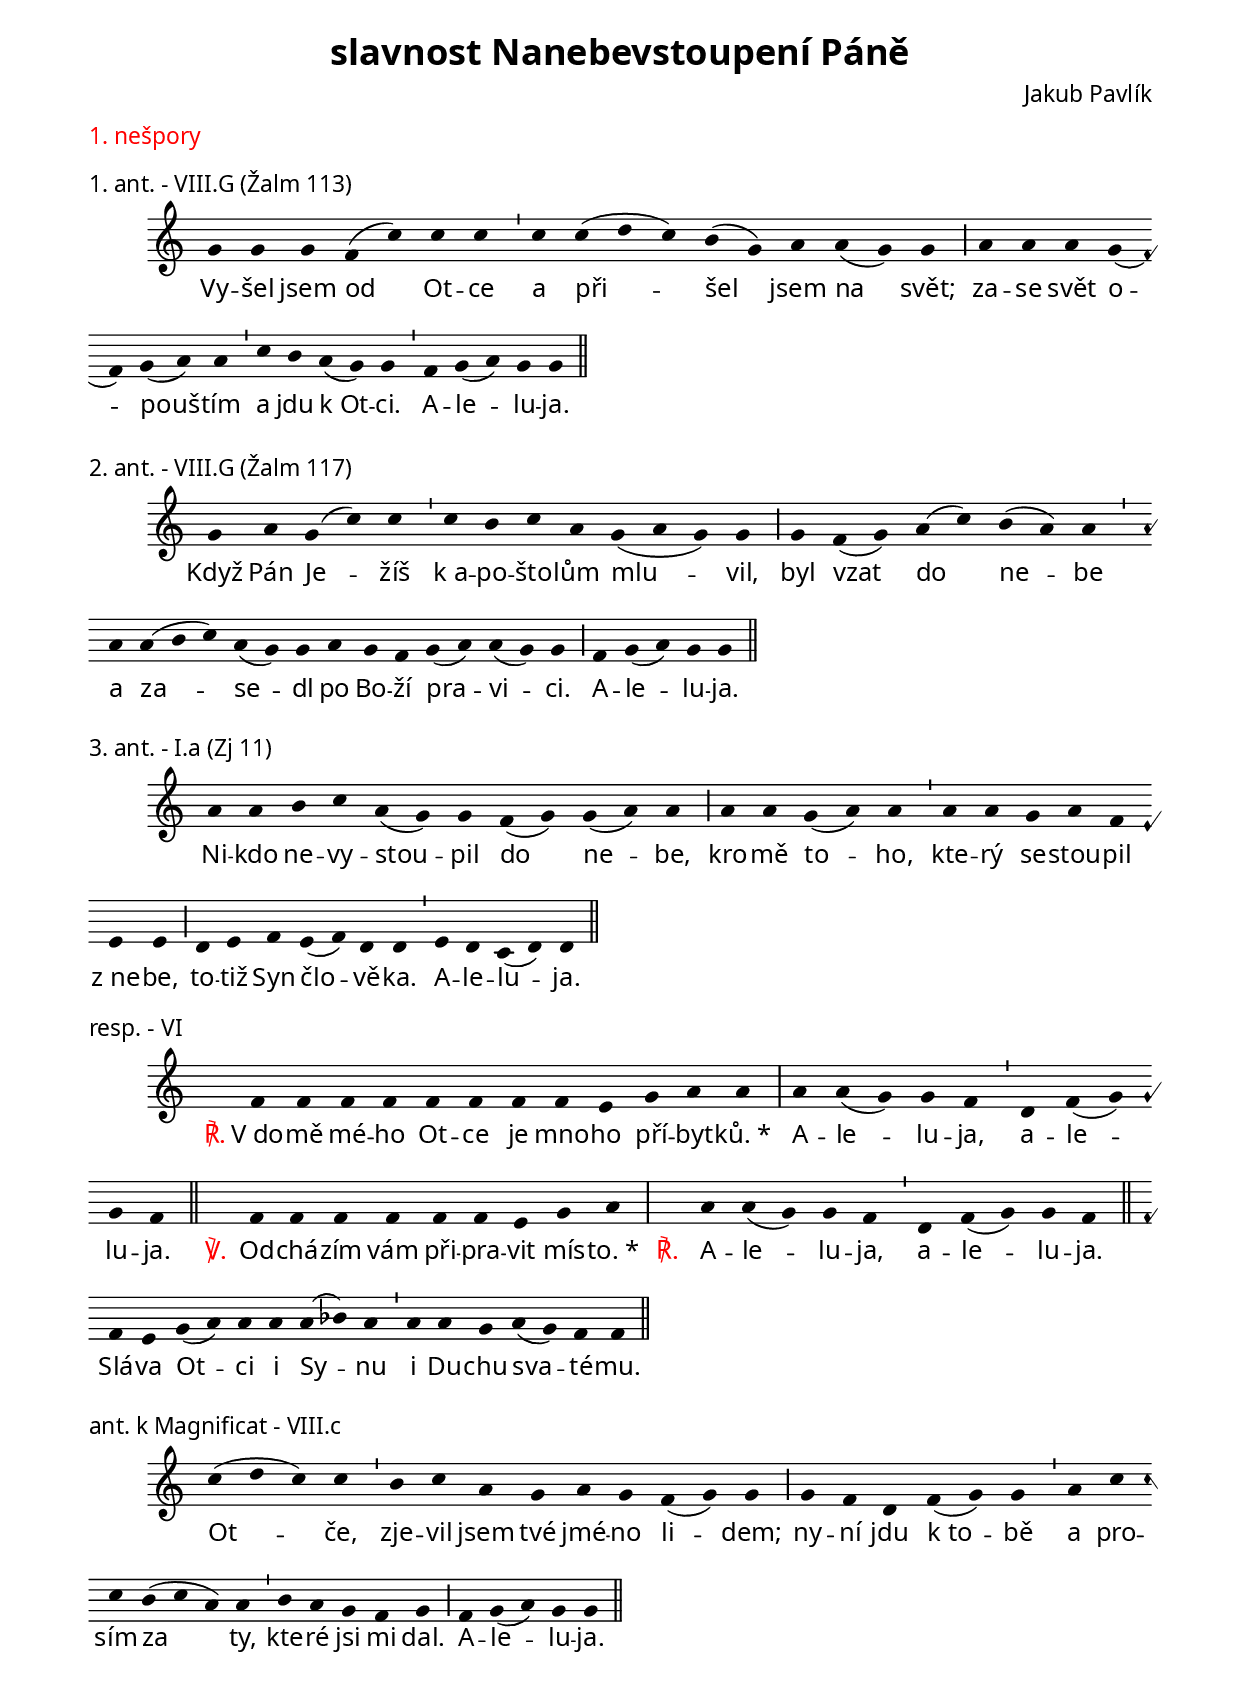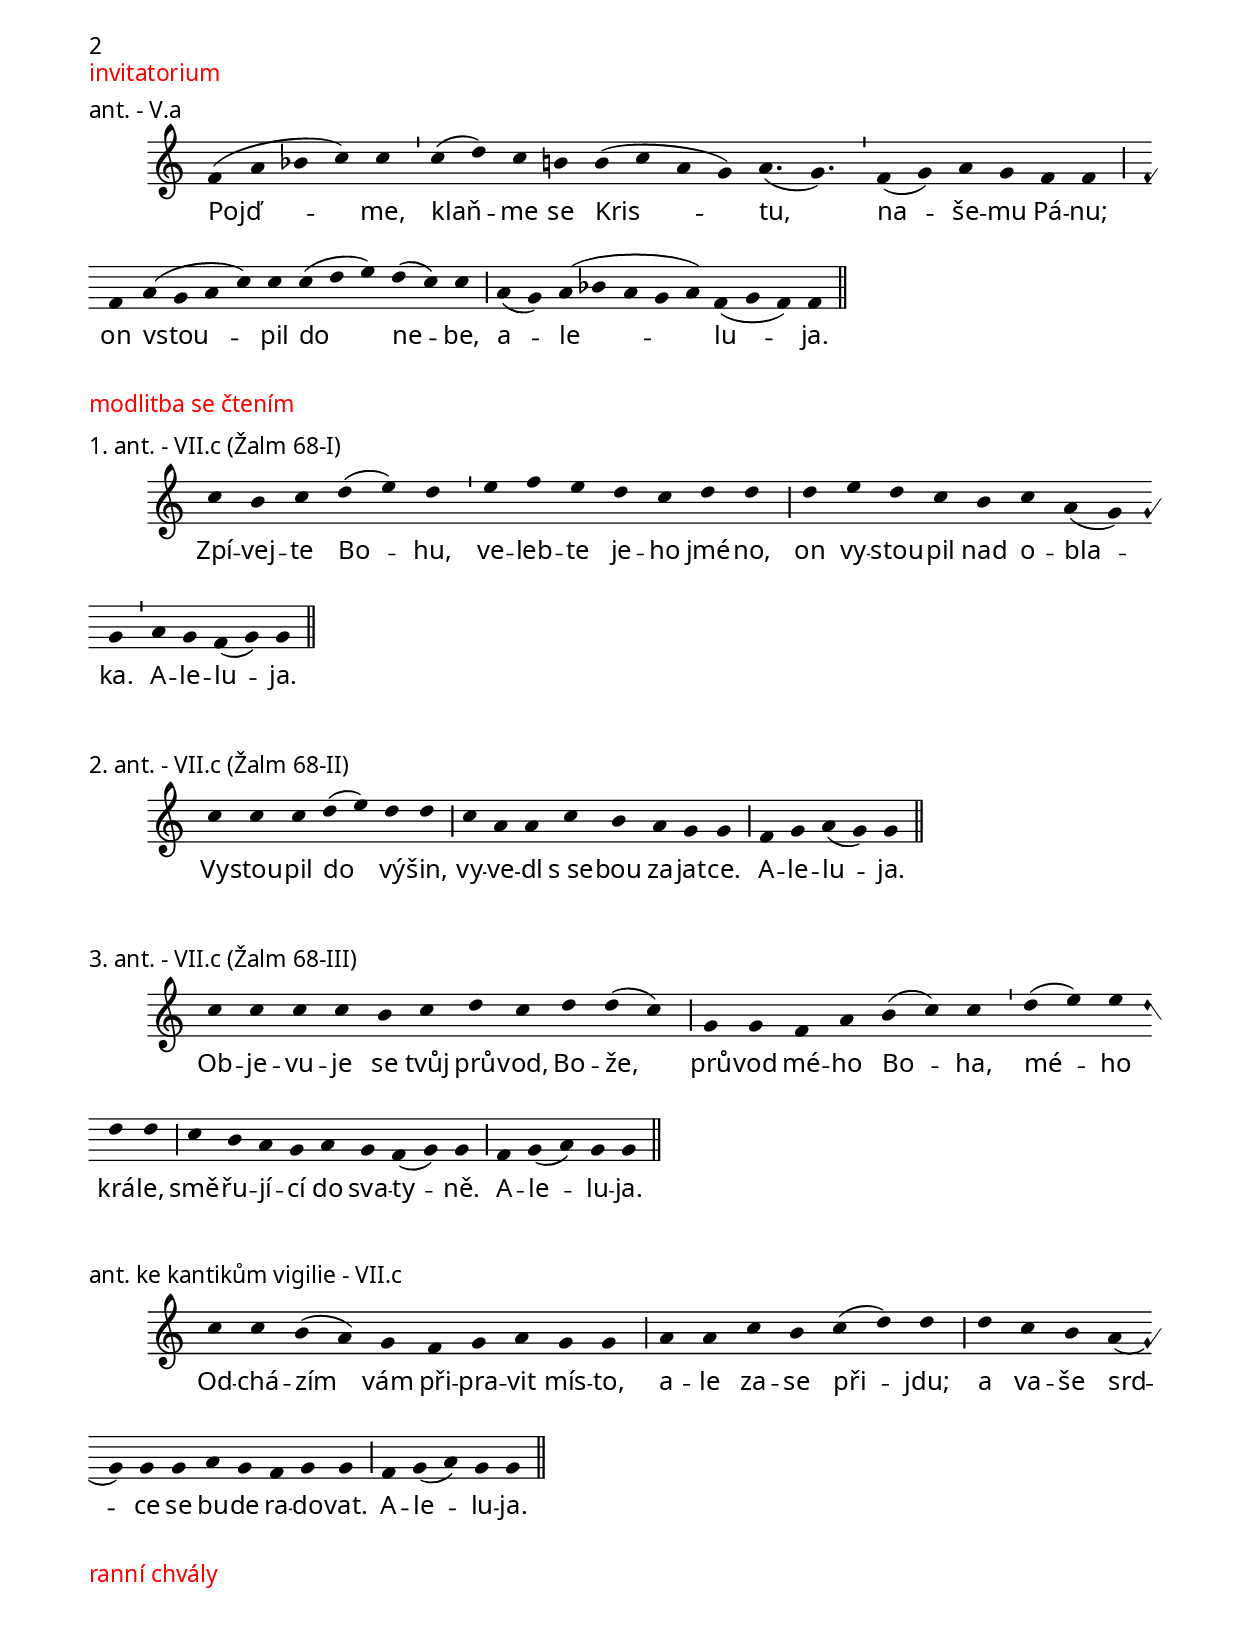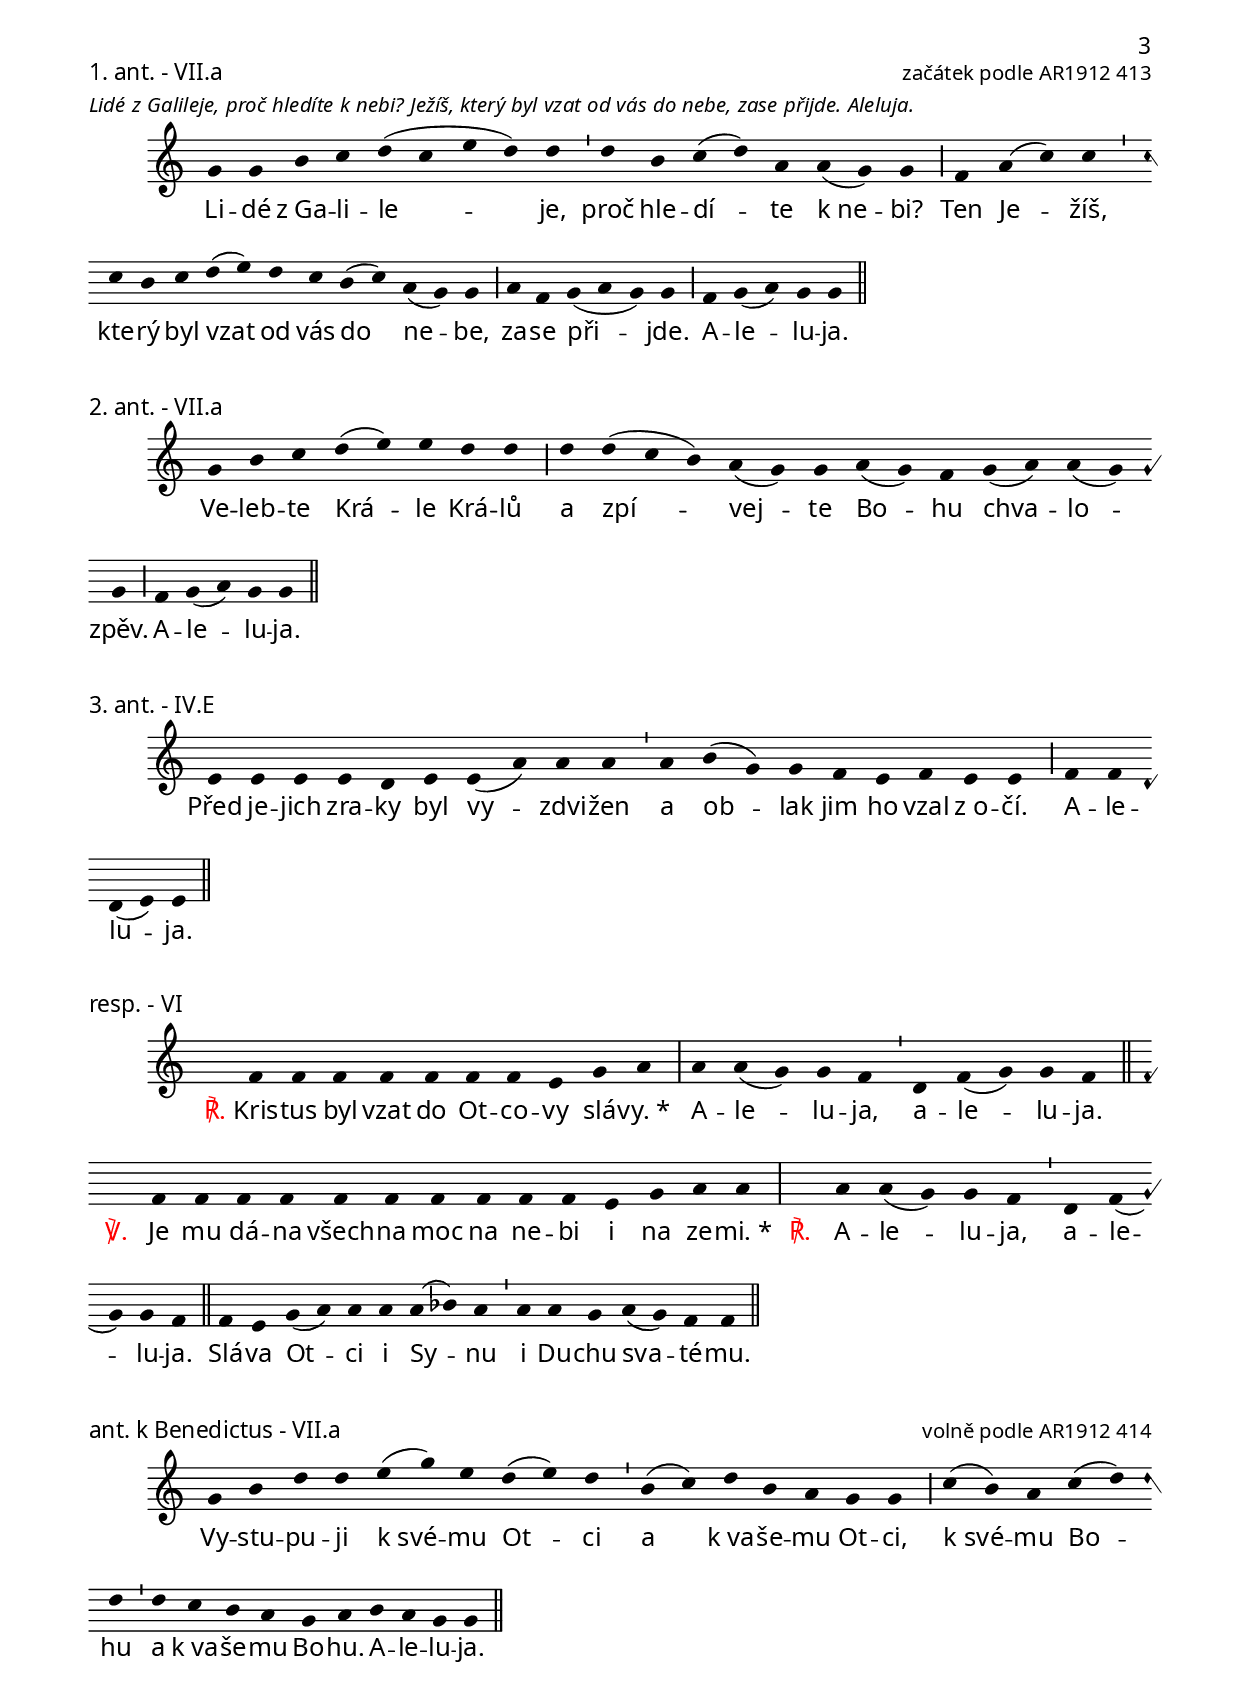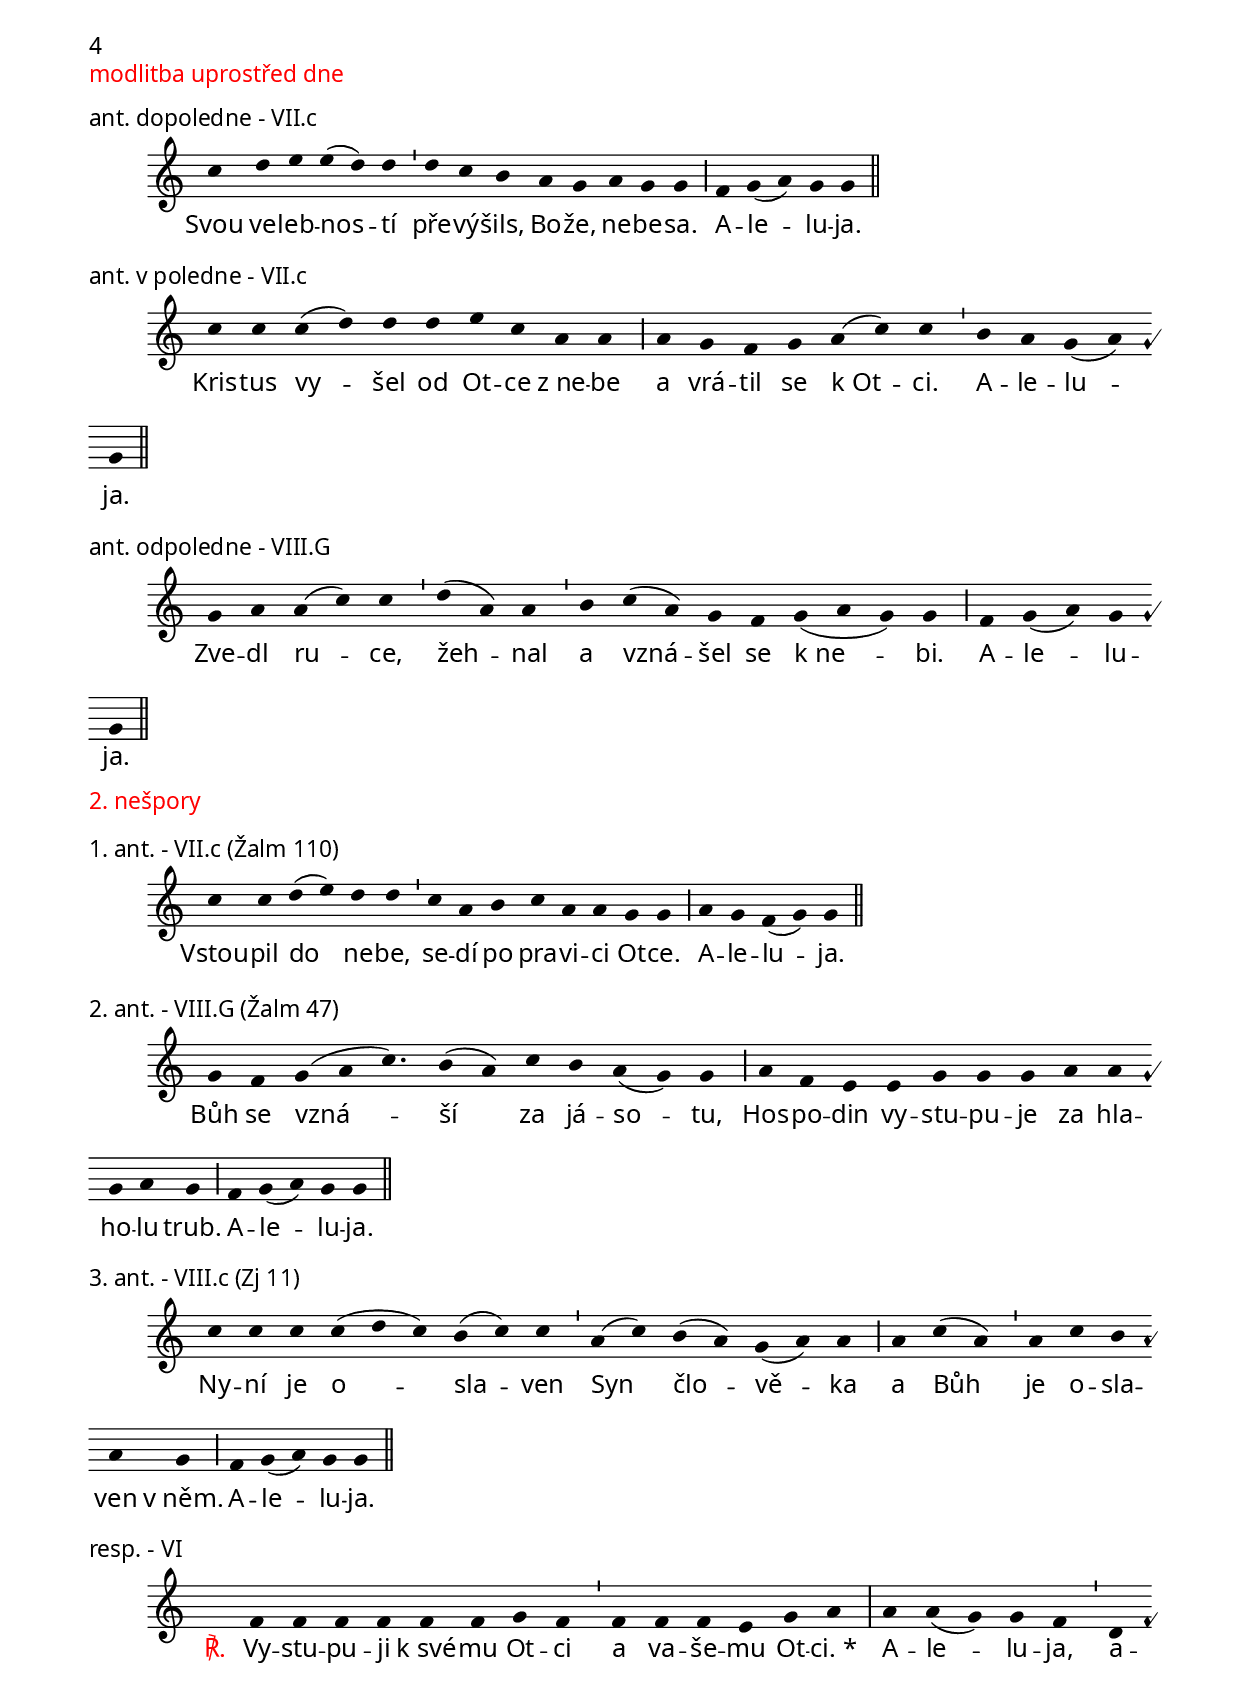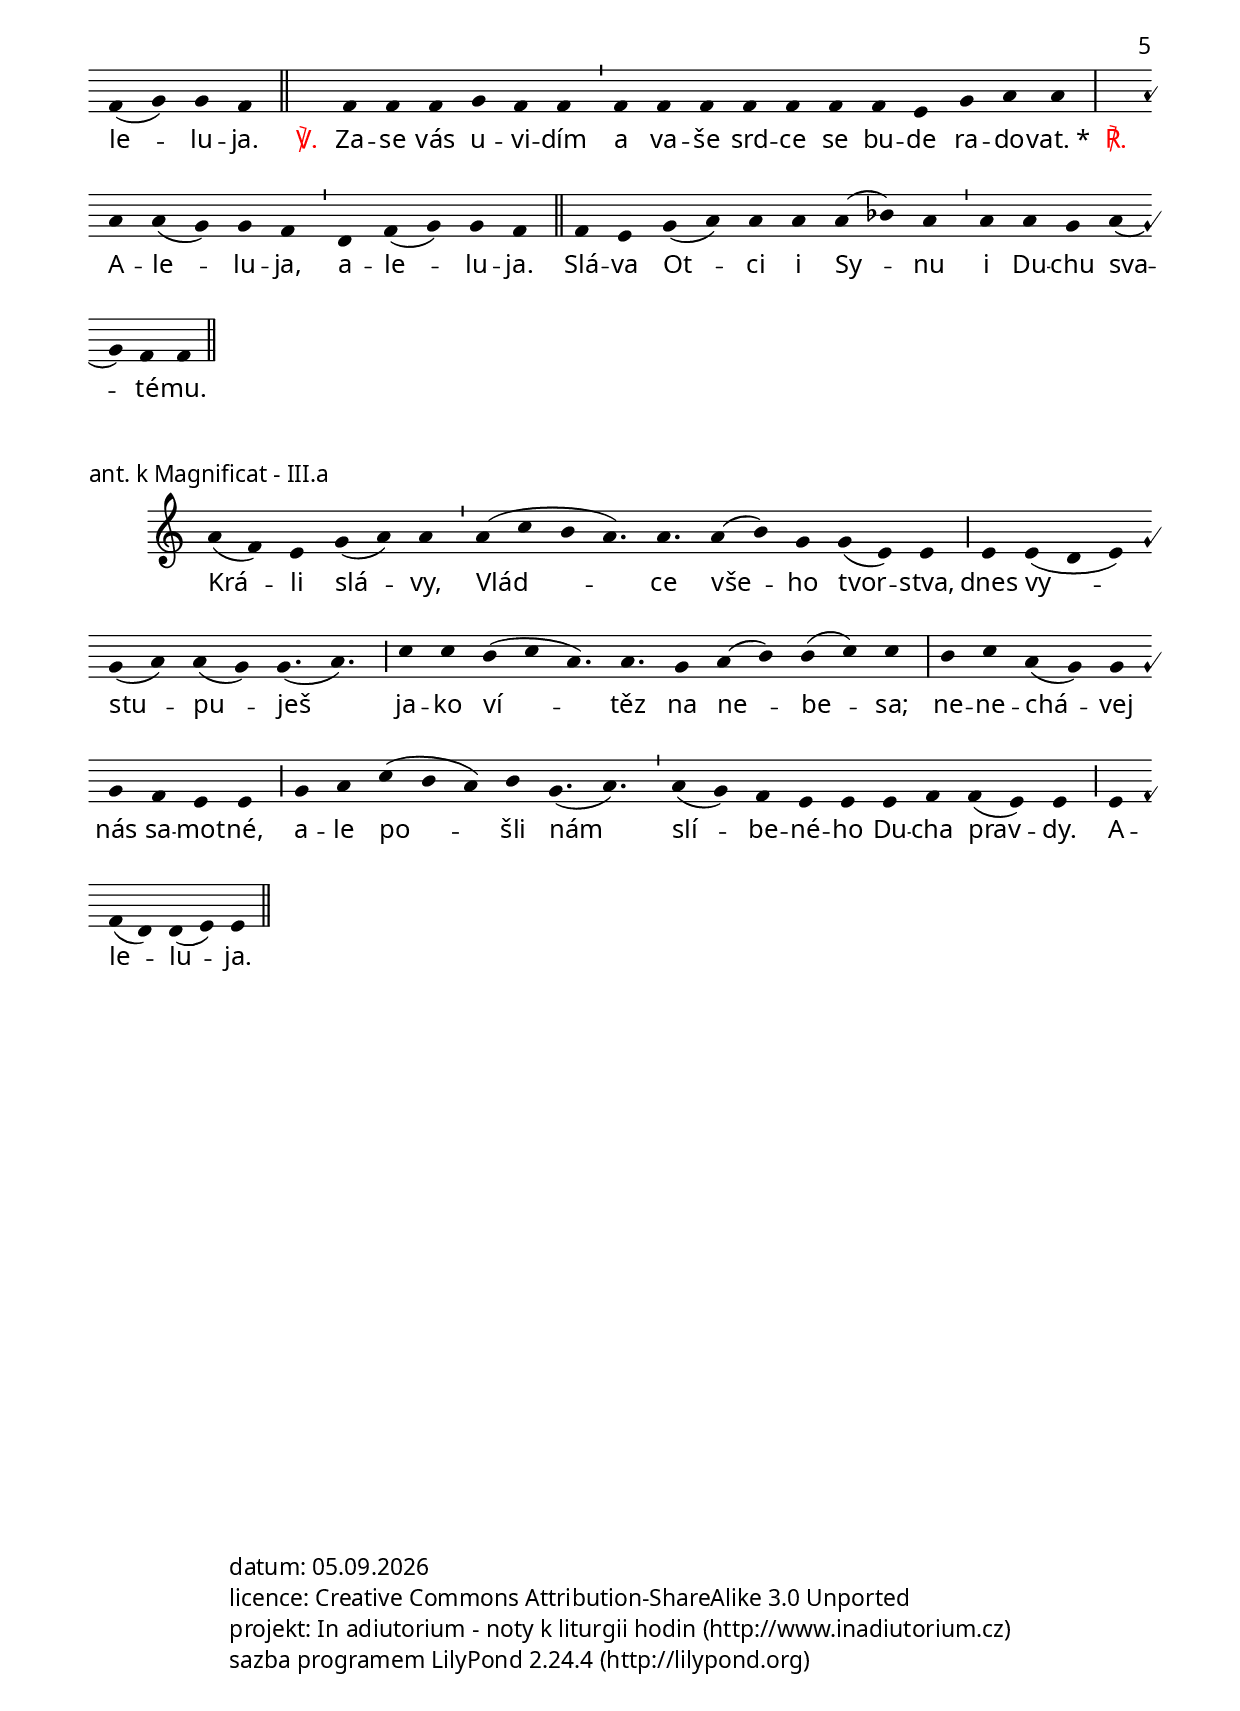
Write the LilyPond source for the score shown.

\version "2.14.2"

\header {
  title = "slavnost Nanebevstoupení Páně"
  composer = "Jakub Pavlík"
}

\include "spolecne.ly"
\include "dilyresponsorii.ly"

\markup {\nadpisHodinka {"1. nešpory"}}

\score {
  \relative c'' {
    \choralniRezim
    g4 g g f( c') c c \barMin
    c c( d c) b( g) a a( g) g \barMaior
    a a a g( f) g( a) a \barMin
    c b a( g) g \barMin
    f g( a) g g \barFinalis
  }
  \addlyrics {
    Vy -- šel jsem od Ot -- ce
    a při -- šel jsem na svět;
    za -- se svět o -- pouš -- tím a jdu k_Ot -- ci.
    A -- le -- lu -- ja.
  }
  \header {
    quid = "1. ant."
    modus = "VIII"
    differentia = "G"
    psalmus = "Žalm 113"
    id = "1ne-a1"
    piece = \markup {\sestavTitulek}
  }
}

\score {
  \relative c'' {
    \choralniRezim
    g4 a g( c) c \barMin
    c b c a g( a g) g \barMaior
    g f( g) a( c) b( a) a \barMin
    a a( b c) a( g) g a g f g( a) a( g) g \barMaior
    f g( a) g g \barFinalis
  }
  \addlyrics {
    Když Pán Je -- žíš
    k_a -- po -- što -- lům mlu -- vil,
    byl vzat do ne -- be
    a za -- se -- dl po Bo -- ží pra -- vi -- ci.
    A -- le -- lu -- ja.
  }
  \header {
    quid = "2. ant."
    modus = "VIII"
    differentia = "G"
    psalmus = "Žalm 117"
    id = "1ne-a2"
    piece = \markup {\sestavTitulek}
  }
}

\score {
  \relative c'' {
    \choralniRezim
    a4 a b c a( g) g f( g) g( a) a \barMaior
    a a g( a) a \barMin a a g a f e e \barMaior
    d e f e( f) d d \barMin
    e d c( d) d \barFinalis
  }
  \addlyrics {
    Ni -- kdo ne -- vy -- stou -- pil do ne -- be,
    kro -- mě to -- ho, kte -- rý se -- stou -- pil z_ne -- be,
    to -- tiž Syn člo -- vě -- ka.
    A -- le -- lu -- ja.
  }
  \header {
    quid = "3. ant."
    modus = "I"
    differentia = "a"
    psalmus = "Zj 11"
    id = "1ne-a3"
    piece = \markup {\sestavTitulek}
  }
}

\score {
  \relative c' {
    \choralniRezim

    % R
    \neviditelna f
    f4 f f f f f f f e g a a \barMax
    \respVIalelujaResponsum \barFinalis
    % V
    \neviditelna f
    f f f f f f e g a \barMax
    % R
    \neviditelna a
    \respVIalelujaResponsum \barFinalis
    % Slava
    \respVIalelujaDoxologie \barFinalis
  }
  \addlyrics {
    \Response V_do -- mě mé -- ho Ot -- ce je mno -- ho pří -- byt -- ků._*
    \textRespAleluja
    \Verse Od -- chá -- zím vám při -- pra -- vit mís -- to._*
    \Response \textRespAleluja
    \textRespDoxologie
  }
  \header {
    quid = "resp."
    modus = "VI"
    placet = "_příbytků_ poslední dlouhá je kandidátem na to druhé řešení mediace"
    id = "1ne-resp"
    piece = \markup {\sestavTitulekResp}
  }
}

\score {
  \relative c'' {
    \choralniRezim
    c4( d c) c \barMin
    b c a g a g f( g) g \barMaior
    g f d f( g) g \barMin
    a c c b( c a) a \barMin
    b a g f g \barMaior
    f g( a) g g \barFinalis
  }
  \addlyrics {
    Ot -- če,
    zje -- vil jsem tvé jmé -- no li -- dem;
    ny -- ní jdu k_to -- bě
    a pro -- sím za ty,
    kte -- ré jsi mi dal.
    A -- le -- lu -- ja.
  }
  \header {
    quid = "ant. k Magnificat"
    modus = "VIII"
    differentia = "c"
    psalmus = ""
    id = "1ne-amag"
    piece = \markup {\sestavTitulekBezZalmu}
  }
}

\pageBreak % ZLOM

\markup {\nadpisHodinka {"invitatorium"}}

\score {
  \relative c' {
    \choralniRezim
    f4( a bes c) c \barMin
    c( d) c b! b( c a g) a4.( g) \barMin f4( g) a g f f \barMaior
    f4 a( g a c) c c( d e) d( c) c \barMaior
    a( g) a( bes a g a) f( g f) f \barFinalis
  }
  \addlyrics {
    Pojď -- me,
    klaň -- me se Kris -- tu, na -- še -- mu Pá -- nu;
    on vstou -- pil do ne -- be,
    a -- le -- lu -- ja.
  }
  \header {
    quid = "ant."
    modus = "V"
    differentia = "a"
    psalmus = ""
    id = "invit"
    piece = \markup {\sestavTitulekBezZalmu}
  }
}

\markup {\nadpisHodinka {"modlitba se čtením"}}

\score {
  \relative c'' {
    \choralniRezim
    c4 b c d( e) d \barMin
    e f e d c d d \barMaior
    d e d c b c a( g) g \barMin
    a g f( g) g \barFinalis
  }
  \addlyrics {
    Zpí -- vej -- te Bo -- hu,
    ve -- leb -- te je -- ho jmé -- no,
    on vy -- stou -- pil nad o -- bla -- ka.
    A -- le -- lu -- ja.
  }
  \header {
    quid = "1. ant."
    modus = "VII"
    differentia = "c"
    psalmus = "Žalm 68-I"
    id = "mc-a1"
    piece = \markup {\sestavTitulek}
  }
}

\score {
  \relative c'' {
    \choralniRezim
    c4 c c d( e) d d \barMaior
    c a a c b a g g \barMaior
    f g a( g) g \barFinalis
  }
  \addlyrics {
    Vy -- stou -- pil do vý -- šin,
    vy -- ve -- dl s_se -- bou za -- jat -- ce.
    A -- le -- lu -- ja.
  }
  \header {
    quid = "2. ant."
    modus = "VII"
    differentia = "c"
    psalmus = "Žalm 68-II"
    id = "mc-a2"
    piece = \markup {\sestavTitulek}
  }
}

\score {
  \relative c'' {
    \choralniRezim
    c4 c c c b c d c d d( c) \barMaior
    g g f a b( c) c \barMin d( e) e d d \barMaior
    c b a g a g f( g) g \barMaior
    f g( a) g g \barFinalis
  }
  \addlyrics {
    Ob -- je -- vu -- je se tvůj prů -- vod, Bo -- že,
    prů -- vod mé -- ho Bo -- ha, mé -- ho krá -- le,
    smě -- řu -- jí -- cí do sva -- ty -- ně.
    A -- le -- lu -- ja.
  }
  \header {
    quid = "3. ant."
    modus = "VII"
    differentia = "c"
    psalmus = "Žalm 68-III"
    id = "mc-a3"
    piece = \markup {\sestavTitulek}
  }
}

\score {
  \relative c'' {
    \choralniRezim
    c4 c b( a) g f g a g g \barMaior
    a a c b c( d) d \barMaior
    d c b a( g) g g a g f g g \barMaior
    f g( a) g g \barFinalis
  }
  \addlyrics {
    Od -- chá -- zím vám při -- pra -- vit mís -- to,
    a -- le za -- se při -- jdu;
    a va -- še srd -- ce se bu -- de ra -- do -- vat.
    A -- le -- lu -- ja.
  }
  \header {
    quid = "ant. ke kantikům vigilie"
    modus = "VII"
    differentia = "c"
    psalmus = ""
    fial = "antifony/velikonoce_tyden4.ly#pa-aben?zacatek=10"
    id = "mc-avig"
    piece = \markup {\sestavTitulekBezZalmu}
  }
}

\markup {\nadpisHodinka {"ranní chvály"}}

\score {
  \relative c'' {
    \choralniRezim
    g4 g b c d( c e d) d \barMin
    d b c( d) a a( g) g \barMaior
    f a( c) c \barMin
    c b c d( e) d c b( c) a( g) g \barMaior
    a f g( a g) g \barMaior
    f g( a) g g \barFinalis
  }
  \addlyrics {
    Li -- dé z_Ga -- li -- le -- je,
    proč hle -- dí -- te k_ne -- bi?
    Ten Je -- žíš,
    kte -- rý byl vzat od vás do ne -- be,
    za -- se při -- jde.
    A -- le -- lu -- ja.
  }
  \header {
    textus_approbatus = "Lidé z Galileje, proč hledíte k nebi?
    Ježíš, který byl vzat od vás do nebe, zase přijde. Aleluja."
    fons_externus = "začátek podle AR1912 413"
    quid = "1. ant."
    modus = "VII"
    differentia = "a"
    psalmus = ""
    id = "rch-a1"
    piece = \markup {\sestavTitulekBezZalmu}
  }
}

\score {
  \relative c'' {
    \choralniRezim
    g4 b c d( e) e d d \barMaior
    d d( c b) a( g) g a( g) f g( a) a( g) g \barMaior
    f g( a) g g \barFinalis
  }
  \addlyrics {
    Ve -- leb -- te Krá -- le Krá -- lů
    a zpí -- vej -- te Bo -- hu chva -- lo -- zpěv.
    A -- le -- lu -- ja.
  }
  \header {
    quid = "2. ant."
    modus = "VII"
    differentia = "a"
    psalmus = ""
    placet = "2 půjde zpěvněji"
    id = "rch-a2"
    piece = \markup {\sestavTitulekBezZalmu}
  }
}

\score {
  \relative c' {
    \choralniRezim
    e4 e e e d e e( a) a a \barMin
    a b( g) g f e f e e \barMaior
    f f d( e) e \barFinalis
  }
  \addlyrics {
    Před je -- jich zra -- ky byl vy -- zdvi -- žen
    a ob -- lak jim ho vzal z_o -- čí.
    A -- le -- lu -- ja.
  }
  \header {
    quid = "3. ant."
    modus = "IV"
    differentia = "E"
    psalmus = ""
    id = "rch-a3"
    piece = \markup {\sestavTitulekBezZalmu}
  }
}

\score {
  \relative c' {
    \choralniRezim

    % R
    \neviditelna f
    f4 f f f f f f e g a \barMax
    \respVIalelujaResponsum \barFinalis
    % V
    \neviditelna f
    f f f f f f f f f f e g a a \barMax
    % R
    \neviditelna a
    \respVIalelujaResponsum \barFinalis
    % Slava
    \respVIalelujaDoxologie \barFinalis
  }
  \addlyrics {
    \Response Kris -- tus byl vzat do Ot -- co -- vy slá -- vy._* \textRespAleluja
    \Verse Je mu dá -- na všech -- na moc na ne -- bi i na ze -- mi._*
    \Response \textRespAleluja
    \textRespDoxologie
  }
  \header {
    quid = "resp."
    modus = "VI"
    id = "rch-resp"
    piece = \markup {\sestavTitulekResp}
  }
}


\score {
  \relative c'' {
    \choralniRezim
    g4 b d d e( g) e d( e) d \barMin
    b( c) d b a g g \barMaior
    c( b) a c( d) d \barMin
    d c b a g a
    b a g g \barFinalis
  }
  \addlyrics {
    Vy -- stu -- pu -- ji k_své -- mu Ot -- ci
    a k_va -- še -- mu Ot -- ci,
    k_své -- mu Bo -- hu
    a k_va -- še -- mu Bo -- hu.
    A -- le -- lu -- ja.
  }
  \header {
    fons_externus = "volně podle AR1912 414"
    quid = "ant. k Benedictus"
    modus = "VII"
    differentia = "a"
    psalmus = ""
    id = "rch-aben"
    piece = \markup {\sestavTitulekBezZalmu}
  }
}

\pageBreak % ZLOM

\markup {\nadpisHodinka {"modlitba uprostřed dne"}}

\score {
  \relative c'' {
    \choralniRezim
    c4 d e e( d) d \barMin
    d c b a g a g g \barMaior
    f g( a) g g \barFinalis
  }
  \addlyrics {
    Svou ve -- leb -- nos -- tí
    pře -- vý -- šils, Bo -- že, ne -- be -- sa.
    A -- le -- lu -- ja.
  }
  \header {
    quid = "ant. dopoledne"
    modus = "VII"
    differentia = "c"
    psalmus = ""
    placet = "2 slabší"
    id = "tercie"
    piece = \markup {\sestavTitulekBezZalmu}
  }
}

\score {
  \relative c'' {
    \choralniRezim
    c4 c c( d) d d e c a a \barMaior
    a g f g a( c) c \barMin
    b a g( a) g \barFinalis
  }
  \addlyrics {
    Kris -- tus vy -- šel od Ot -- ce z_ne -- be
    a vrá -- til se k_Ot -- ci.
    A -- le -- lu -- ja.
  }
  \header {
    quid = "ant. v poledne"
    modus = "VII"
    differentia = "c"
    psalmus = ""
    placet = "2 slabší"
    id = "sexta"
    piece = \markup {\sestavTitulekBezZalmu}
  }
}

\score {
  \relative c'' {
    \choralniRezim
    g4 a a( c) c \barMin
    d( a) a \barMin
    b c( a) g f g( a g) g \barMaior
    f g( a) g4 g \barFinalis
  }
  \addlyrics {
    Zve -- dl ru -- ce,
    žeh -- nal
    a vzná -- šel se k_ne -- bi.
    A -- le -- lu -- ja.
  }
  \header {
    quid = "ant. odpoledne"
    modus = "VIII"
    differentia = "G"
    psalmus = ""
    placet = "2 slabší"
    id = "nona"
    piece = \markup {\sestavTitulekBezZalmu}
  }
}

\markup {\nadpisHodinka {"2. nešpory"}}

\score {
  \relative c'' {
    \choralniRezim
    c4 c d( e) d d \barMin
    c a b c a a g g \barMaior
    a g f( g) g \barFinalis
  }
  \addlyrics {
    Vstou -- pil do ne -- be,
    se -- dí po pra -- vi -- ci Ot -- ce.
    A -- le -- lu -- ja.
  }
  \header {
    quid = "1. ant."
    modus = "VII"
    differentia = "c"
    psalmus = "Žalm 110"
    id = "2ne-a1"
    piece = \markup {\sestavTitulek}
  }
}

\score {
  \relative c'' {
    \choralniRezim
    g4 f g( a c4.) b4( a) c b a( g) g \barMaior
    a f e e g g g a a g a g \barMaior
    f g( a) g g \barFinalis
  }
  \addlyrics {
    Bůh se vzná -- ší za já -- so -- tu,
    Hos -- po -- din vy -- stu -- pu -- je za hla -- ho -- lu trub.
    A -- le -- lu -- ja.
  }
  \header {
    quid = "2. ant."
    modus = "VIII"
    differentia = "G"
    psalmus = "Žalm 47"
    id = "2ne-a2"
    piece = \markup {\sestavTitulek}
  }
}

\score {
  \relative c'' {
    \choralniRezim
    c4 c c c( d c) b( c) c \barMin
    a( c) b( a) g( a) a \barMaior
    a c( a) \barMin
    a c b a g \barMaior
    f g( a) g g \barFinalis
  }
  \addlyrics {
    Ny -- ní je o -- sla -- ven
    Syn člo -- vě -- ka
    a Bůh
    je o -- sla -- ven v_něm.
    A -- le -- lu -- ja.
  }
  \header {
    quid = "3. ant."
    modus = "VIII"
    differentia = "c"
    psalmus = "Zj 11"
    placet = "má vícero míst, která už dnes působí neelegantně - zkusit lépe"
    id = "2ne-a3"
    piece = \markup {\sestavTitulek}
  }
}

\score {
  \relative c' {
    \choralniRezim

    % R
    \neviditelna f
    f4 f f f f f g f \barMin f f f e g a \barMax
    \respVIalelujaResponsum \barFinalis
    % V
    \neviditelna f
    f f f g f f \barMin f f f f f f f e g a a \barMax
    % R
    \neviditelna a
    \respVIalelujaResponsum \barFinalis
    % Slava
    \respVIalelujaDoxologie \barFinalis
  }
  \addlyrics {
    \Response Vy -- stu -- pu -- ji k_své -- mu Ot -- ci a va -- še -- mu Ot -- ci._* \textRespAleluja
    \Verse Za -- se vás u -- vi -- dím a va -- še srd -- ce se bu -- de ra -- do -- vat._*
    \Response \textRespAleluja
    \textRespDoxologie
  }
  \header {
    quid = "resp."
    modus = "VI"
    id = "2ne-resp"
    piece = \markup {\sestavTitulekResp}
  }
}

\score {
  \relative c'' {
    \choralniRezim
    a4( f) e g( a) a \barMin
    a( c b a4.) a a4( b) g g( e) e \barMaior
    e e( d e) g( a) a( g) g4.( a) \barMaior
    c4 c b( c a4.) a g4 a( b) b( c) c \barMax

    b c a( g) g g f e e \barMaior
    g a c( b a) b g4.( a) \barMin
    a4( g) f e e e f f( e) e \barMaior
    e f( d) d( e) e \barFinalis
  }
  \addlyrics {
    Krá -- li slá -- vy,
    Vlád -- ce vše -- ho tvor -- stva,
    dnes vy -- stu -- pu -- ješ
    ja -- ko ví -- těz na ne -- be -- sa;

    ne -- ne -- chá -- vej nás sa -- mot -- né,
    a -- le po -- šli nám slí -- be -- né -- ho Du -- cha prav -- dy.
    A -- le -- lu -- ja.
  }
  \header {
    quid = "ant. k Magnificat"
    modus = "III"
    differentia = "a"
    psalmus = ""
    placet = "přijde mi povedená, ale bude vhodné vyzkoušet i adaptaci nápěvu latinské předlohy"
    id = "2ne-amag"
    piece = \markup {\sestavTitulekBezZalmu}
  }
}